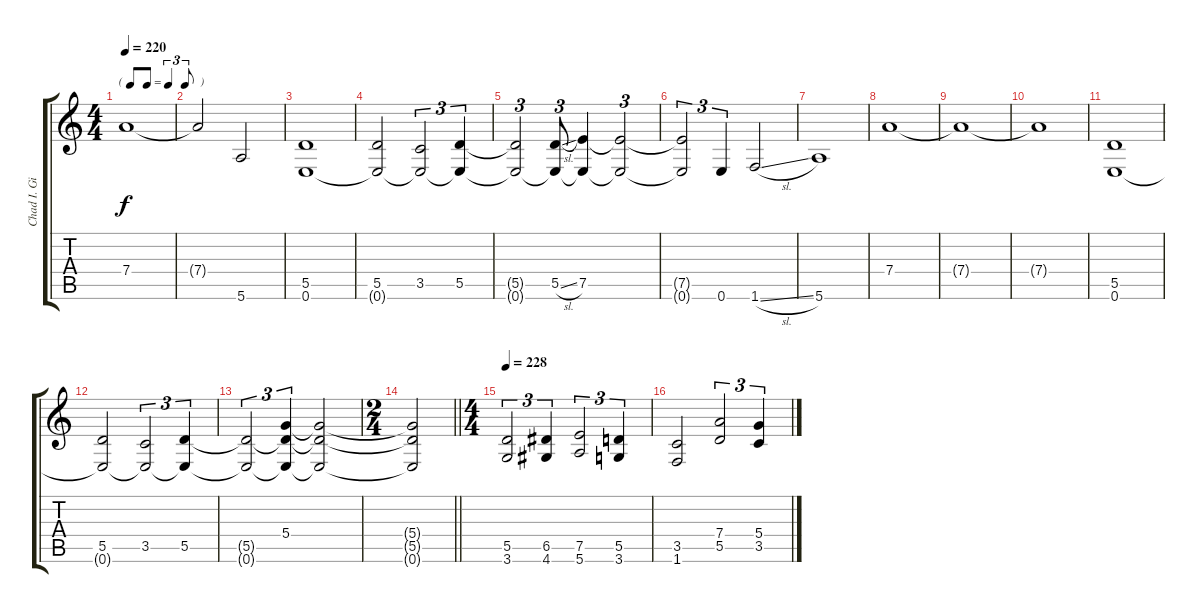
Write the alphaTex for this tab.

\track ("Chad I. Ginsburg" "Chad I. Gi") {instrument acousticguitarsteel}
\staff {score tabs}
\tuning (E4 B3 G3 D3 A2 E2) {hide}
\ts (4 4)
\tf triplet8th
\tempo 220
\clef g2
\ks c
7.4{t}.1{dy f} |
7.4{t}.2 5.6.2 |
(5.5 0.6).1 |
(5.5 0.6{t}).2 (3.5 0.6{t}).2{tu (3 2)} (5.5 0.6{t}).4{tu (3 2)} |
(5.5{t} 0.6{t}).2{tu (3 2)} (5.5{sl} 0.6{t}).8{tu (3 2)} (7.5 0.6{t}).4 (7.5{t} 0.6{t}).2{tu (3 2)} |
(7.5{t} 0.6{t}).2{tu (3 2)} 0.6.4{tu (3 2)} 1.6{sl}.2 |
5.6.1 |
7.4.1 |
7.4{t}.1 |
7.4{t}.1 |
(5.5 0.6).1 |
(5.5 0.6{t}).2 (3.5 0.6{t}).2{tu (3 2)} (5.5 0.6{t}).4{tu (3 2)} |
(5.5{t} 0.6{t}).2{tu (3 2)} (5.4 5.5{t} 0.6{t}).4{tu (3 2)} (5.4{t} 5.5{t} 0.6{t}).2 |
\ts (2 4)
\barLineRight lightlight
(5.4{t} 5.5{t} 0.6{t}).2 |
\ts (4 4)
\section ("" "")
\tempo 228
(5.5 3.6).2{tu (3 2) instrument distortionguitar} (6.5 4.6).4{tu (3 2)} (7.5 5.6).2{tu (3 2)} (5.5 3.6).4{tu (3 2)} |
(3.5 1.6).2 (7.4 5.5).2{tu (3 2)} (5.4 3.5).4{tu (3 2)}
